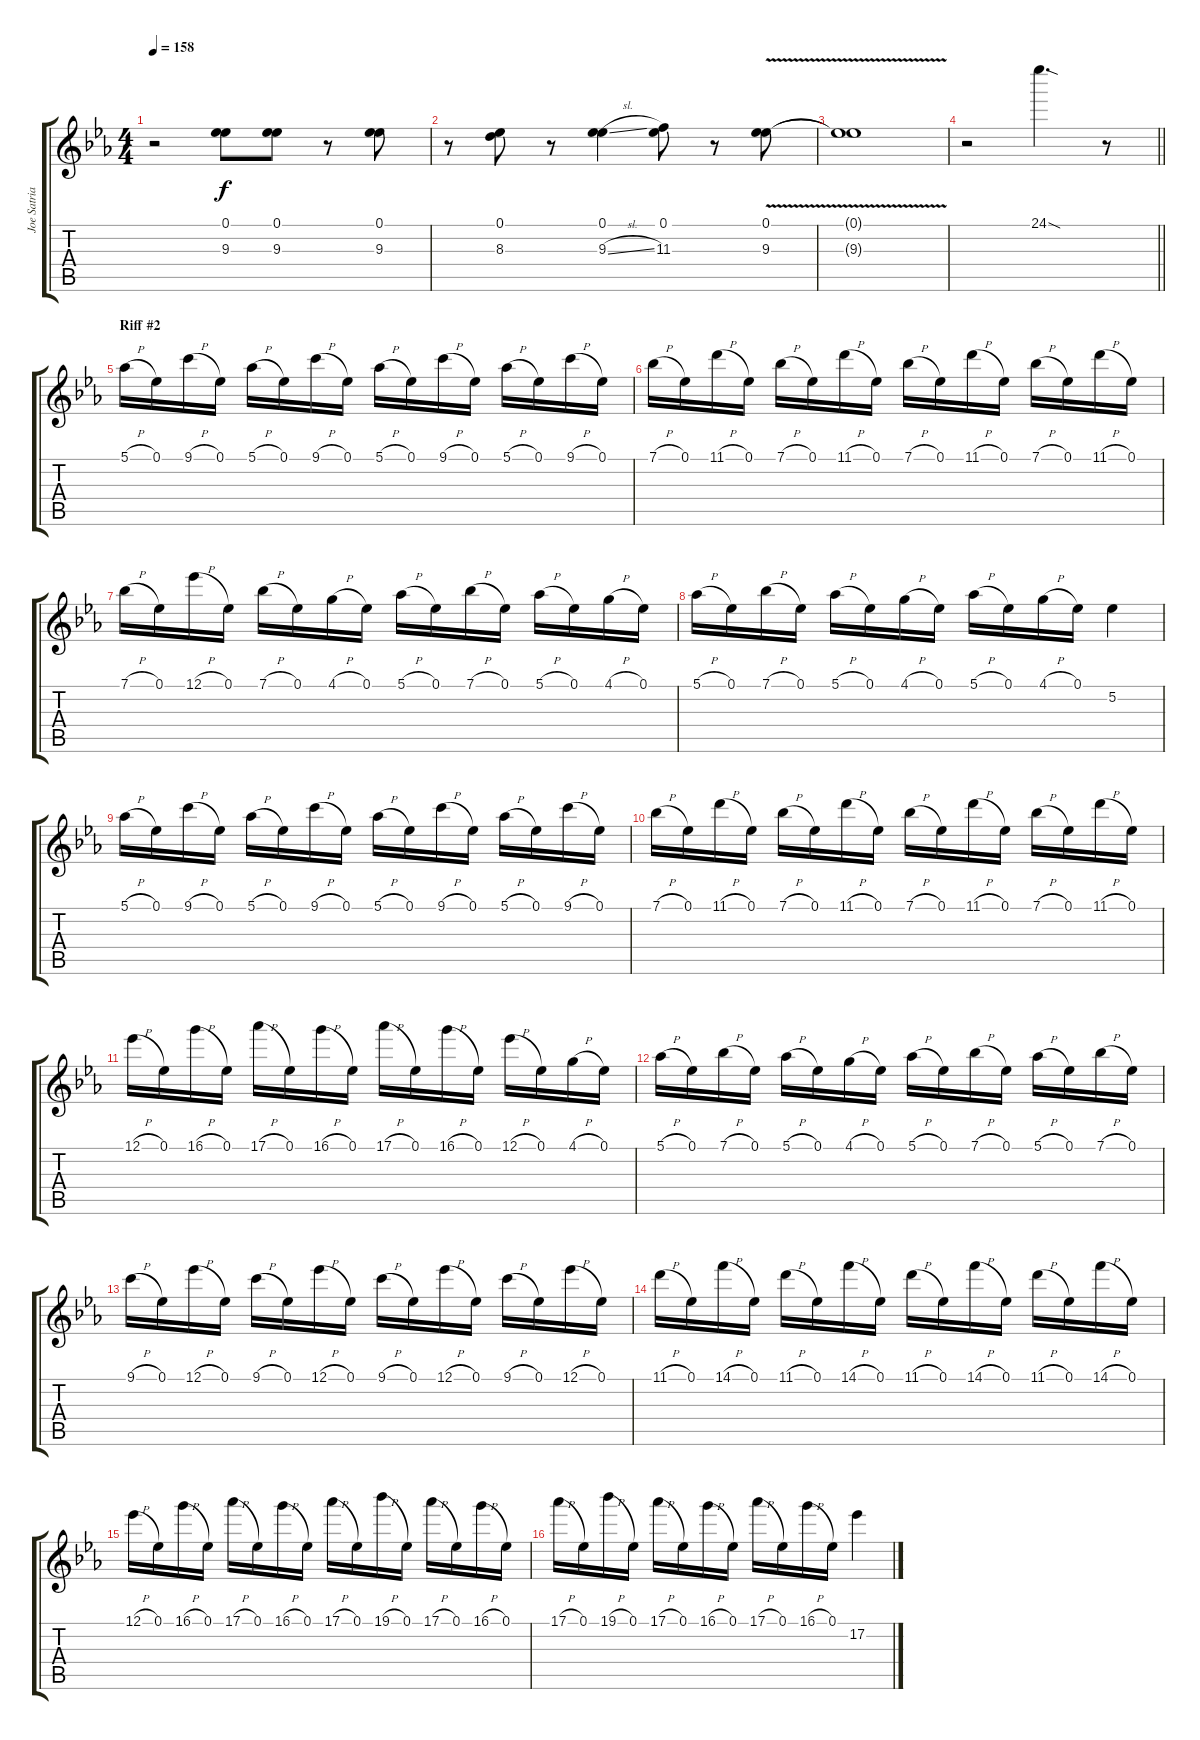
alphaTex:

\track ("Joe Satriani (Guitar)" "Joe Satria") {instrument overdrivenguitar}
\staff {score tabs}
\tuning (Eb4 Bb3 Gb3 Db3 Ab2 Eb2) {hide}
\ts (4 4)
\tempo 158
\clef g2
\ks eb
r.2{dy f} (0.1 9.3).8 (0.1 9.3).8 r.8 (0.1 9.3).8 |
r.8 (0.1 8.3).8 r.8 (0.1 9.3{sl}).4 (0.1 11.3).8 r.8 (0.1 9.3{v}).8 |
(0.1{t} 9.3{t}).1 |
\barLineRight lightlight
r.2 24.1{sod}.4{d} r.8 |
\section ("" "Riff #2")
5.1{h}.16 0.1.16 9.1{h}.16 0.1.16 5.1{h}.16 0.1.16 9.1{h}.16 0.1.16 5.1{h}.16 0.1.16 9.1{h}.16 0.1.16 5.1{h}.16 0.1.16 9.1{h}.16 0.1.16 |
7.1{h}.16 0.1.16 11.1{h}.16 0.1.16 7.1{h}.16 0.1.16 11.1{h}.16 0.1.16 7.1{h}.16 0.1.16 11.1{h}.16 0.1.16 7.1{h}.16 0.1.16 11.1{h}.16 0.1.16 |
7.1{h}.16 0.1.16 12.1{h}.16 0.1.16 7.1{h}.16 0.1.16 4.1{h}.16 0.1.16 5.1{h}.16 0.1.16 7.1{h}.16 0.1.16 5.1{h}.16 0.1.16 4.1{h}.16 0.1.16 |
5.1{h}.16 0.1.16 7.1{h}.16 0.1.16 5.1{h}.16 0.1.16 4.1{h}.16 0.1.16 5.1{h}.16 0.1.16 4.1{h}.16 0.1.16 5.2.4 |
5.1{h}.16 0.1.16 9.1{h}.16 0.1.16 5.1{h}.16 0.1.16 9.1{h}.16 0.1.16 5.1{h}.16 0.1.16 9.1{h}.16 0.1.16 5.1{h}.16 0.1.16 9.1{h}.16 0.1.16 |
7.1{h}.16 0.1.16 11.1{h}.16 0.1.16 7.1{h}.16 0.1.16 11.1{h}.16 0.1.16 7.1{h}.16 0.1.16 11.1{h}.16 0.1.16 7.1{h}.16 0.1.16 11.1{h}.16 0.1.16 |
12.1{h}.16 0.1.16 16.1{h}.16 0.1.16 17.1{h}.16 0.1.16 16.1{h}.16 0.1.16 17.1{h}.16 0.1.16 16.1{h}.16 0.1.16 12.1{h}.16 0.1.16 4.1{h}.16 0.1.16 |
5.1{h}.16 0.1.16 7.1{h}.16 0.1.16 5.1{h}.16 0.1.16 4.1{h}.16 0.1.16 5.1{h}.16 0.1.16 7.1{h}.16 0.1.16 5.1{h}.16 0.1.16 7.1{h}.16 0.1.16 |
9.1{h}.16 0.1.16 12.1{h}.16 0.1.16 9.1{h}.16 0.1.16 12.1{h}.16 0.1.16 9.1{h}.16 0.1.16 12.1{h}.16 0.1.16 9.1{h}.16 0.1.16 12.1{h}.16 0.1.16 |
11.1{h}.16 0.1.16 14.1{h}.16 0.1.16 11.1{h}.16 0.1.16 14.1{h}.16 0.1.16 11.1{h}.16 0.1.16 14.1{h}.16 0.1.16 11.1{h}.16 0.1.16 14.1{h}.16 0.1.16 |
12.1{h}.16 0.1.16 16.1{h}.16 0.1.16 17.1{h}.16 0.1.16 16.1{h}.16 0.1.16 17.1{h}.16 0.1.16 19.1{h}.16 0.1.16 17.1{h}.16 0.1.16 16.1{h}.16 0.1.16 |
17.1{h}.16 0.1.16 19.1{h}.16 0.1.16 17.1{h}.16 0.1.16 16.1{h}.16 0.1.16 17.1{h}.16 0.1.16 16.1{h}.16 0.1.16 17.2.4
